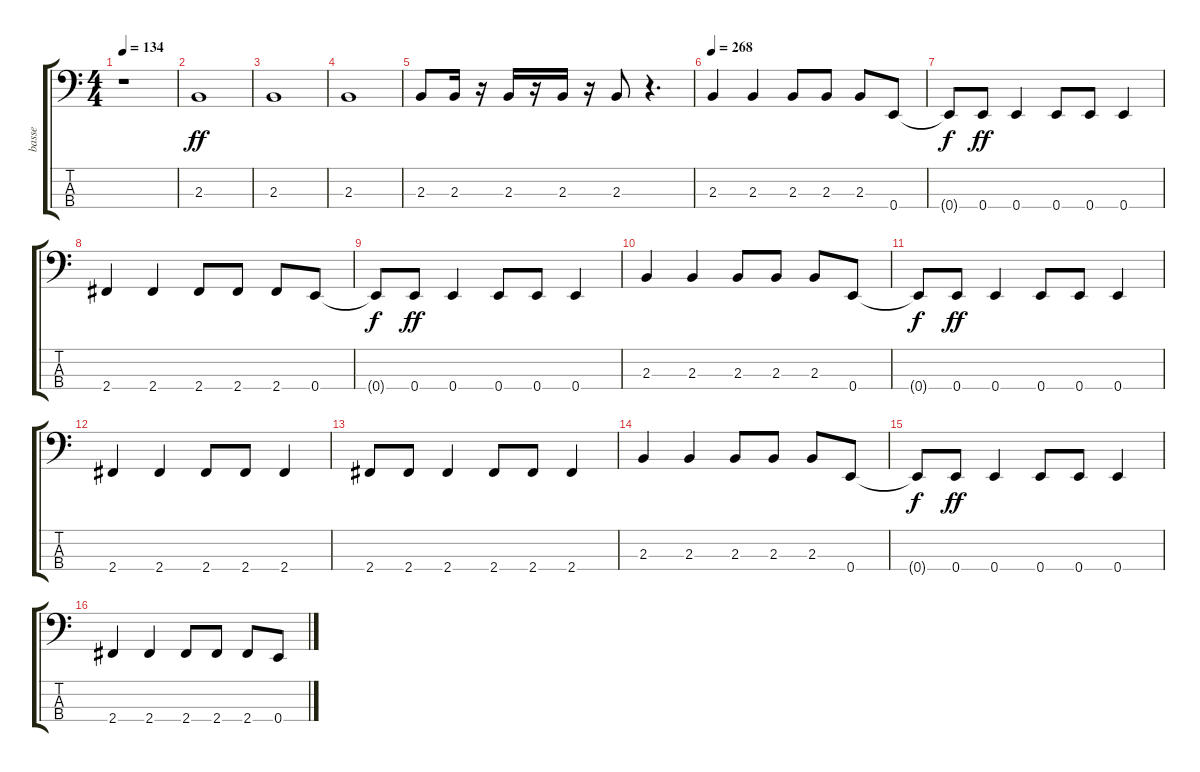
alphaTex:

\track ("basse" "basse") {instrument electricbassfinger}
\staff {score tabs}
\tuning (G2 D2 A1 E1) {hide}
\ts (4 4)
\tempo 134
\clef f4
\ks c
r.1{dy ff instrument electricbassfinger} |
2.3.1 |
2.3.1 |
2.3.1 |
2.3.8 2.3.16 r.16 2.3.16 r.16 2.3.16 r.16 2.3.8 r.4{d} |
\tempo 268
2.3.4 2.3.4 2.3.8 2.3.8 2.3.8 0.4.8 |
0.4{t}.8{dy f} 0.4.8{dy ff} 0.4.4 0.4.8 0.4.8 0.4.4 |
2.4.4 2.4.4 2.4.8 2.4.8 2.4.8 0.4.8 |
0.4{t}.8{dy f} 0.4.8{dy ff} 0.4.4 0.4.8 0.4.8 0.4.4 |
2.3.4 2.3.4 2.3.8 2.3.8 2.3.8 0.4.8 |
0.4{t}.8{dy f} 0.4.8{dy ff} 0.4.4 0.4.8 0.4.8 0.4.4 |
2.4.4 2.4.4 2.4.8 2.4.8 2.4.4 |
2.4.8 2.4.8 2.4.4 2.4.8 2.4.8 2.4.4 |
2.3.4 2.3.4 2.3.8 2.3.8 2.3.8 0.4.8 |
0.4{t}.8{dy f} 0.4.8{dy ff} 0.4.4 0.4.8 0.4.8 0.4.4 |
2.4.4 2.4.4 2.4.8 2.4.8 2.4.8 0.4.8
